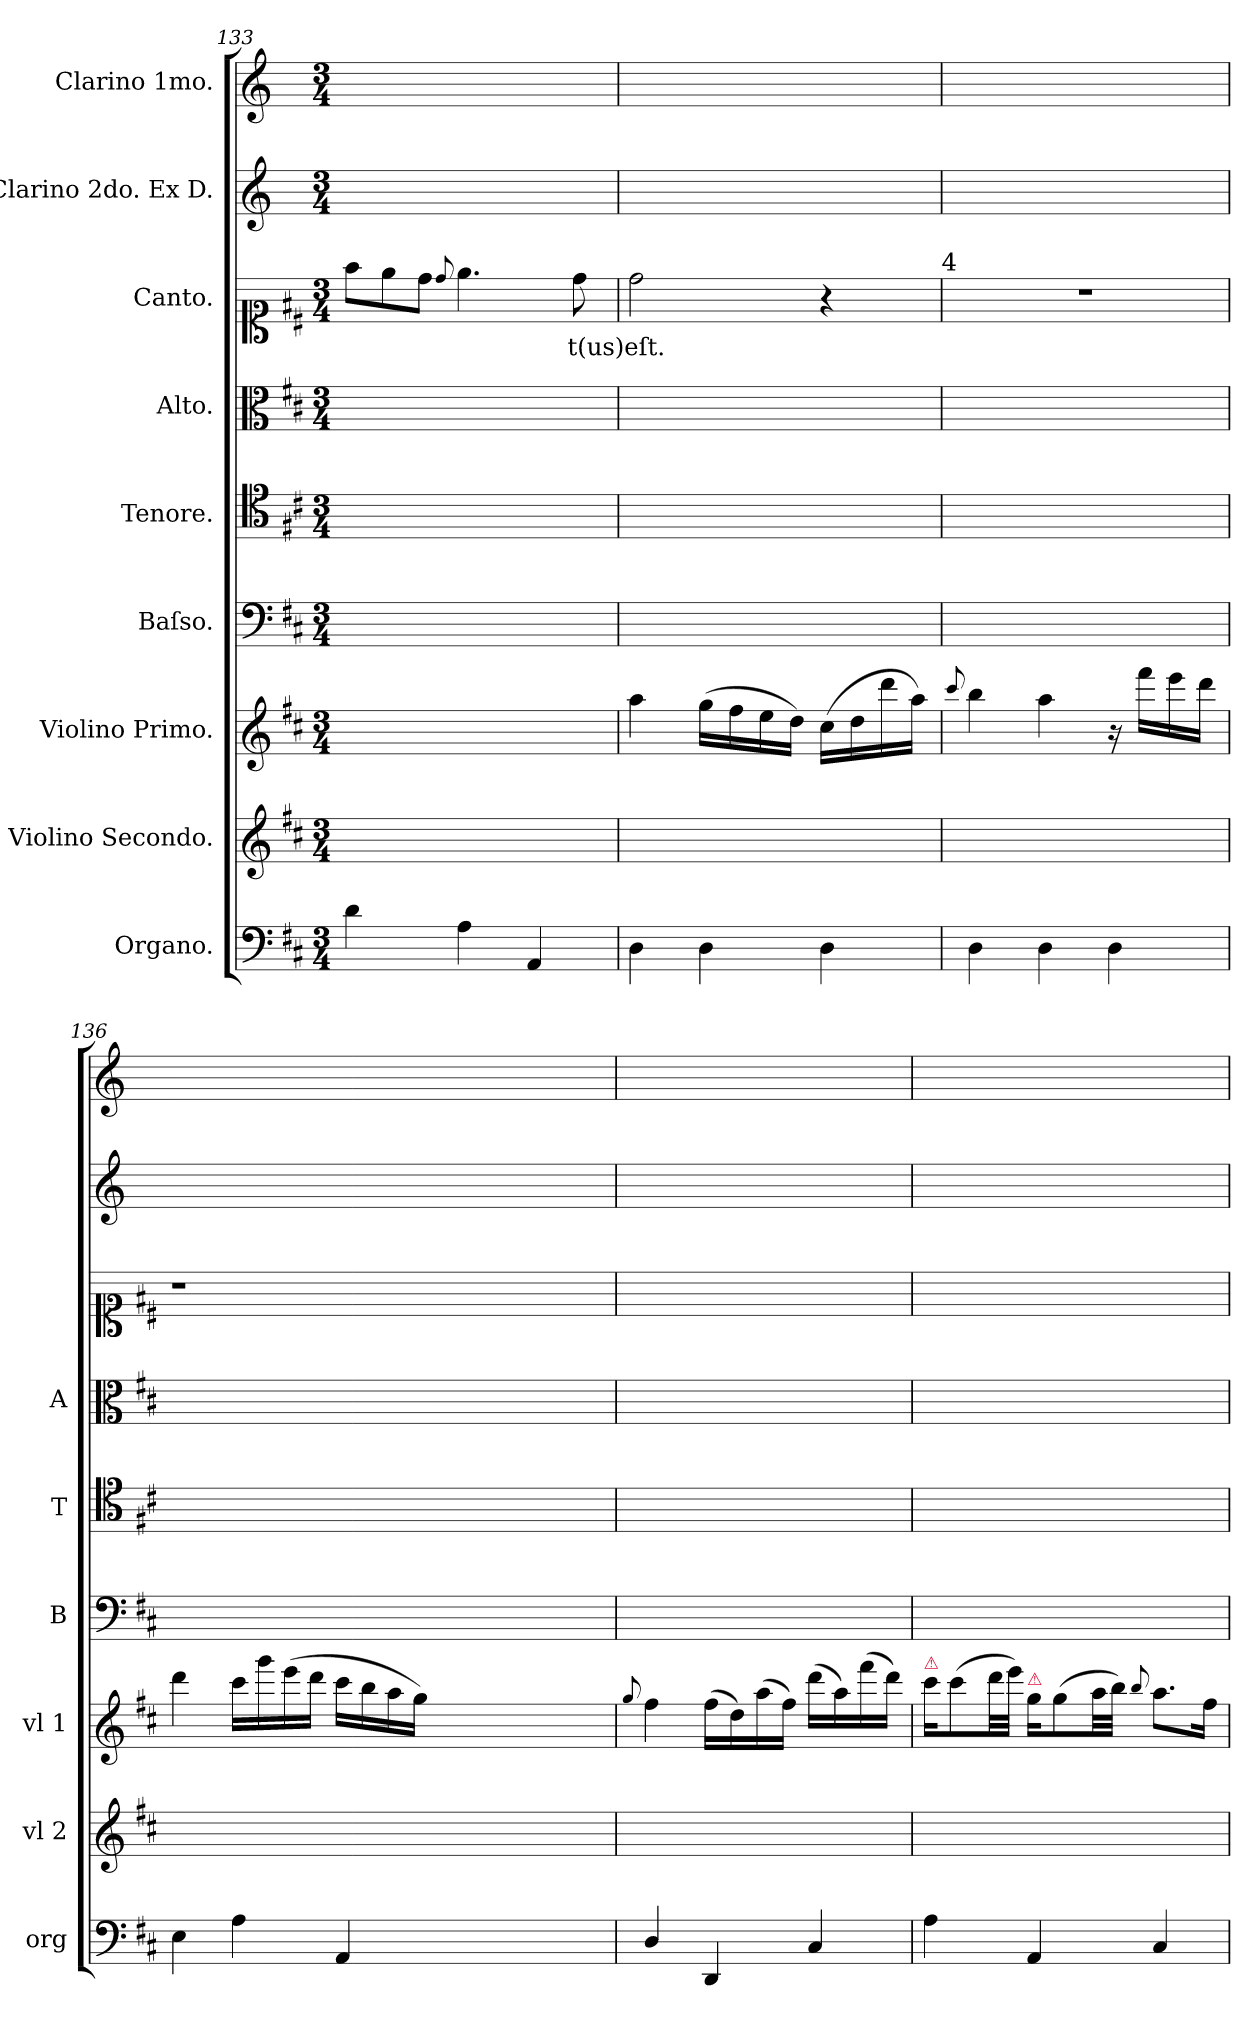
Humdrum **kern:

**kern	**kern	**kern	**kern	**kern	**kern	**kern	**text	**kern	**kern
*part9	*part8	*part7	*part6	*part5	*part4	*part3	*part3	*part2	*part1
*staff9	*staff8	*staff7	*staff6	*staff5	*staff4	*staff3	*staff3	*staff2	*staff1
*I"Organo.	*I"Violino Secondo.	*I"Violino Primo.	*I"Baſso.	*I"Tenore.	*I"Alto.	*I"Canto.	*	*I"Clarino 2do. Ex D.	*I"Clarino 1mo.
*I'org	*I'vl 2	*I'vl 1	*I'B	*I'T	*I'A	*	*	*	*
*clefF4	*clefG2	*clefG2	*clefF4	*clefC4	*clefC3	*clefC1	*	*clefG2	*clefG2
*	*	*	*	*	*	*	*	*ITrd-1c-2	*ITrd-1c-2
*k[f#c#]	*k[f#c#]	*k[f#c#]	*k[f#c#]	*k[f#c#]	*k[f#c#]	*k[f#c#]	*	*k[f#c#]	*k[f#c#]
*M3/4	*M3/4	*M3/4	*M3/4	*M3/4	*M3/4	*M3/4	*	*M3/4	*M3/4
*	*	*	*	*	*	*Xtuplet	*	*	*
=133	=133	=133	=133	=133	=133	=133	=133	=133	=133
4d\	2.ryy	2.ryy	2.ryy	2.ryy	2.ryy	12ff#\L	.	2.ryy	2.ryy
.	.	.	.	.	.	12ee\	.	.	.
.	.	.	.	.	.	12dd\J	.	.	.
.	.	.	.	.	.	8qqdd/	.	.	.
4A\	.	.	.	.	.	4.ee\	.	.	.
4AA/	.	.	.	.	.	.	.	.	.
.	.	.	.	.	.	8dd\	-t(us)	.	.
=134	=134	=134	=134	=134	=134	=134	=134	=134	=134
4D\	2.ryy	4aa\	2.ryy	2.ryy	2.ryy	2dd\	eſt.	2.ryy	2.ryy
4D\	.	(>16gg\LL	.	.	.	.	.	.	.
.	.	16ff#\	.	.	.	.	.	.	.
.	.	16ee\	.	.	.	.	.	.	.
.	.	16dd\JJ)	.	.	.	.	.	.	.
4D\	.	(>16cc#\LL	.	.	.	4r	.	.	.
.	.	16dd\	.	.	.	.	.	.	.
.	.	16ddd\	.	.	.	.	.	.	.
.	.	16aa\JJ)	.	.	.	.	.	.	.
!	!	!	!	!	!	!LO:TX:a:t=4	!	!	!
=135	=135	=135	=135	=135	=135	=135	=135	=135	=135
.	.	8qqccc#/	.	.	.	.	.	.	.
4D\	2.ryy	4bb\	2.ryy	2.ryy	2.ryy	2.r	.	2.ryy	2.ryy
4D\	.	4aa\	.	.	.	.	.	.	.
4D\	.	16r	.	.	.	.	.	.	.
.	.	16fff#\LL	.	.	.	.	.	.	.
.	.	16eee\	.	.	.	.	.	.	.
.	.	16ddd\JJ	.	.	.	.	.	.	.
=136	=136	=136	=136	=136	=136	=136	=136	=136	=136
4E\	2.ryy	4ddd\	2.ryy	2.ryy	2.ryy	4%9r	.	2.ryy	2.ryy
4A\	.	16ccc#\LL	.	.	.	.	.	.	.
.	.	16ggg\	.	.	.	.	.	.	.
.	.	(>16eee\	.	.	.	.	.	.	.
.	.	16ddd\JJ	.	.	.	.	.	.	.
4AA/	.	16ccc#\LL	.	.	.	.	.	.	.
.	.	16bb\	.	.	.	.	.	.	.
.	.	16aa\	.	.	.	.	.	.	.
.	.	16gg\JJ)	.	.	.	.	.	.	.
1.ryy	1.ryy	1.ryy	1.ryy	1.ryy	1.ryy	.	.	1.ryy	1.ryy
=137	=137	=137	=137	=137	=137	=137	=137	=137	=137
.	.	8qqgg/	.	.	.	.	.	.	.
4D/	2.ryy	4ff#\	2.ryy	2.ryy	2.ryy	2.ryy	.	2.ryy	2.ryy
4DD/	.	(>16ff#\LL	.	.	.	.	.	.	.
.	.	16dd\)	.	.	.	.	.	.	.
.	.	(>16aa\	.	.	.	.	.	.	.
.	.	16ff#\JJ)	.	.	.	.	.	.	.
4C#/	.	(>16ddd\LL	.	.	.	.	.	.	.
.	.	16aa\)	.	.	.	.	.	.	.
.	.	(>16fff#\	.	.	.	.	.	.	.
.	.	16ddd\JJ)	.	.	.	.	.	.	.
=138	=138	=138	=138	=138	=138	=138	=138	=138	=138
!	!	!LO:TX:a:color=crimson:t=⚠	!	!	!	!	!	!	!
4A\	2.ryy	16ccc#\KL	2.ryy	2.ryy	2.ryy	2.ryy	.	2.ryy	2.ryy
.	.	(>8ccc#\	.	.	.	.	.	.	.
.	.	32ddd\LL	.	.	.	.	.	.	.
.	.	32eee\JJJ)	.	.	.	.	.	.	.
!	!	!LO:TX:a:color=crimson:t=⚠	!	!	!	!	!	!	!
4AA/	.	16gg\KL	.	.	.	.	.	.	.
.	.	(>8gg\	.	.	.	.	.	.	.
.	.	32aa\LL	.	.	.	.	.	.	.
.	.	32bb\JJJ)	.	.	.	.	.	.	.
.	.	8qqbb/	.	.	.	.	.	.	.
4C#/	.	8.aa\L	.	.	.	.	.	.	.
.	.	16ff#\Jk	.	.	.	.	.	.	.
=	=	=	=	=	=	=	=	=	=
*-	*-	*-	*-	*-	*-	*-	*-	*-	*-
